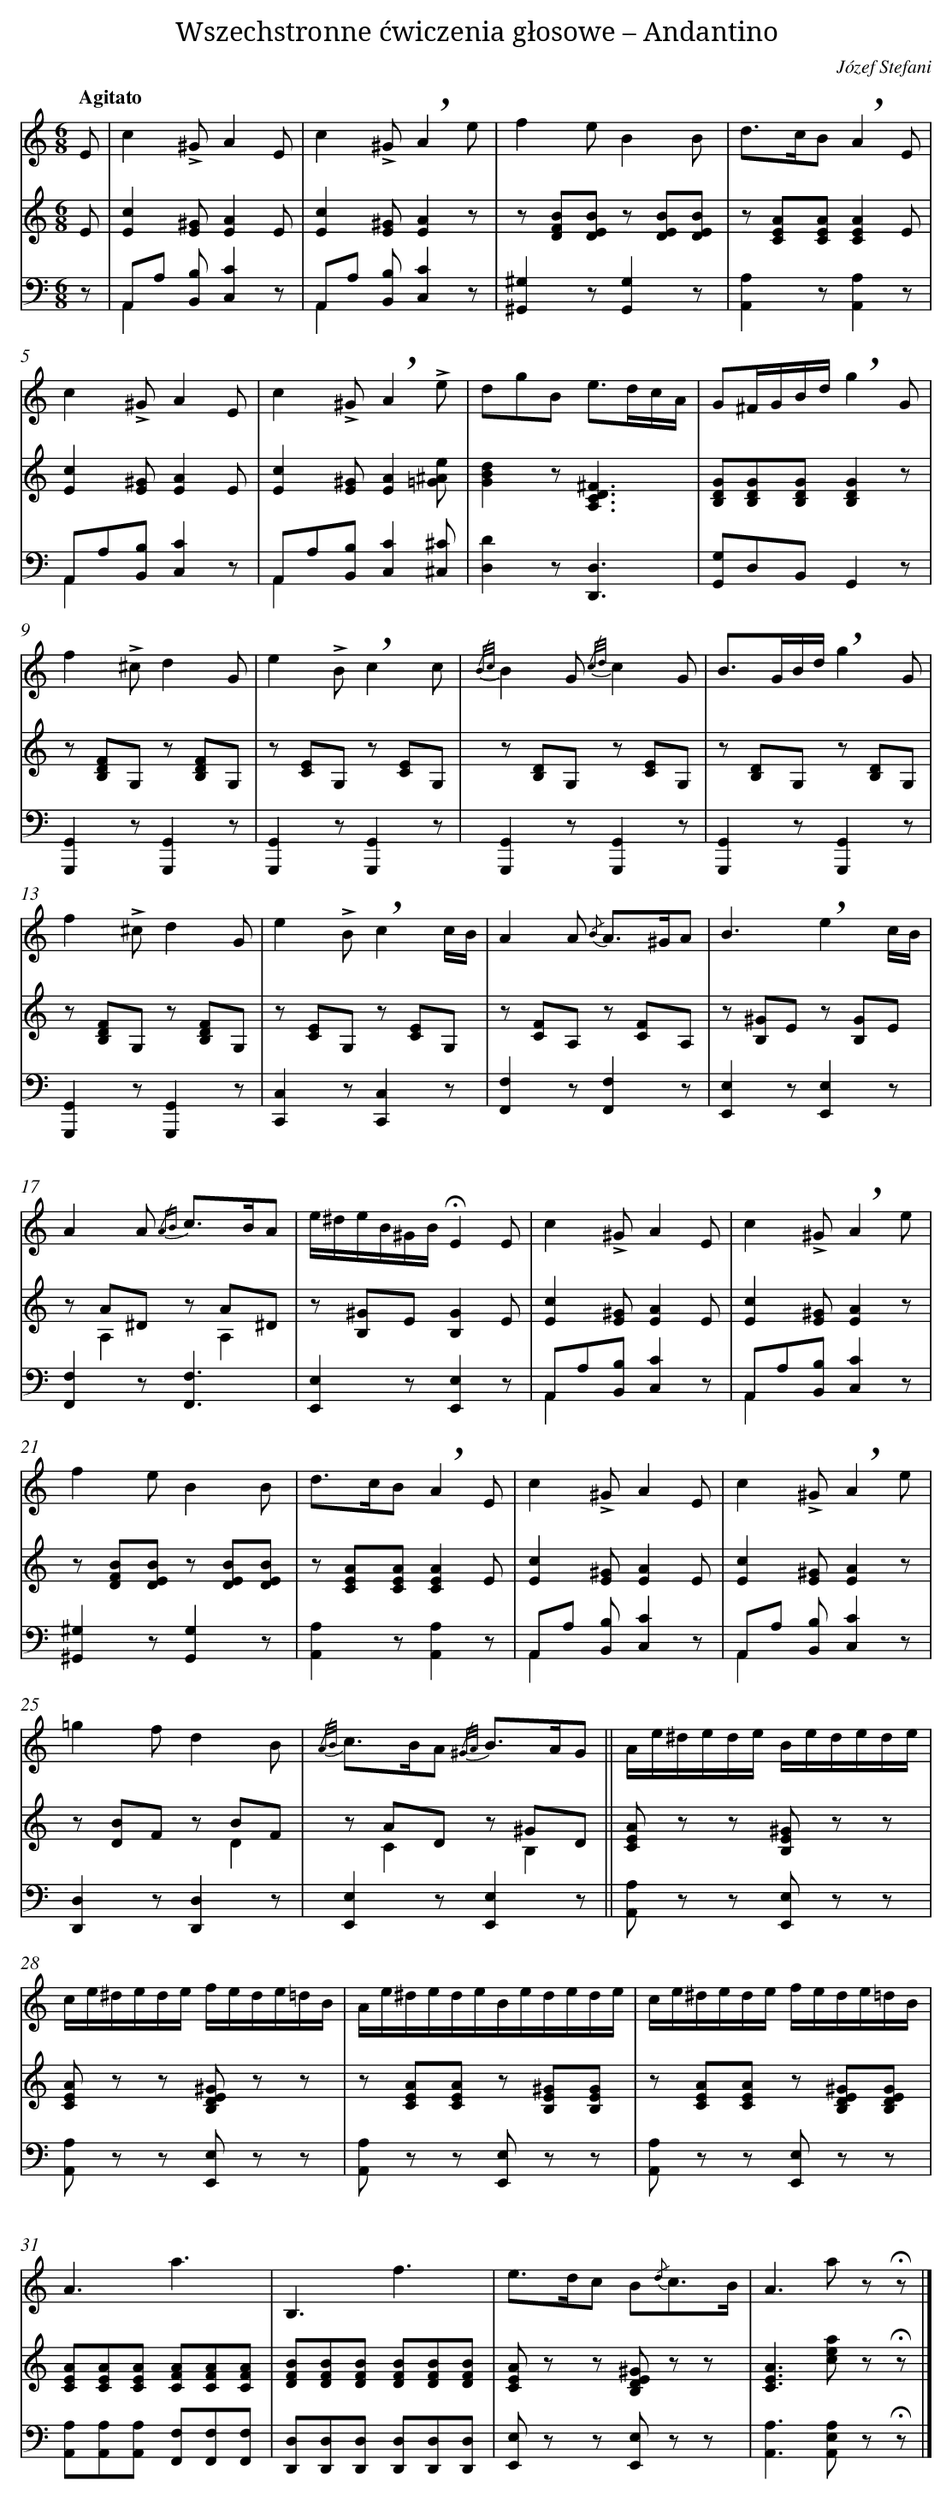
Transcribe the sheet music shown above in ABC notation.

X:1
T: Wszechstronne ćwiczenia głosowe – Andantino
C: Józef Stefani
L: 1/8
M: 6/8
Q: "Agitato"
V: 1 clef=treble
V: 2 clef=treble
V: 3 clef=bass
K: C
[V:1] E [I:setbarnb 1]|
[V:2] E |
[V:3] z |
[V:1] c2!accent!^GA2E |
[V:2] [c2E2][^GE][A2E2]E |
[V:3] A,,A, [B,B,,][C2C,2]z & A,,2xx3 |
[V:1] c2!accent!^G!breath!A2e |
[V:2] [c2E2][^GE][A2E2]z |
[V:3] A,,A, [B,B,,][C2C,2]z & A,,2xx3 |
[V:1] f2eB2B |
[V:2] z [BFD][BED] z [BED][BED] |
[V:3] [^G,2^G,,2]z[G,2G,,2]z |
[V:1] d>cB!breath!A2E |
[V:2] z [AEC][AEC][A2E2C2]E |
[V:3] [A,2A,,2]z[A,2A,,2]z |
[V:1] c2!accent!^GA2E |
[V:2] [c2E2][^GE][A2E2]E |
[V:3] A,,A,[B,B,,][C2C,2]z & A,,2xx3 |
[V:1] c2!accent!^G!breath!A2!accent!e |
[V:2] [c2E2][^GE][A2E2][e^A=G] |
[V:3] A,,A,[B,B,,][C2C,2][^C^C,] & A,,2xx3 |
[V:1] dgB e>dc/A/ |
[V:2] [d2B2G2]z[^F3D3C3A,3] |
[V:3] [D2D,2]z[D,3D,,3] |
[V:1] G^F/G/B/d/!breath!g2G |
[V:2] [GDB,][GDB,][GDB,][G2D2B,2]z |
[V:3] [G,G,,]D,B,,G,,2z |
[V:1] f2!accent!^cd2G |
[V:2] z [FDB,]G, z [FDB,]G, |
[V:3] [G,,2G,,,2]z[G,,2G,,,2]z |
[V:1] e2!accent!B!breath!c2c |
[V:2] z [EC]G, z [EC]G, |
[V:3] [G,,2G,,,2]z[G,,2G,,,2]z |
[V:1] {/B/c/}B2G {/c/d/}c2G |
[V:2] z [DB,]G, z [EC]G, |
[V:3] [G,,2G,,,2]z[G,,2G,,,2]z |
[V:1] B>GB/d/!breath!g2G |
[V:2] z [DB,]G, z [DB,]G, |
[V:3] [G,,2G,,,2]z[G,,2G,,,2]z |
[V:1] f2!accent!^cd2G |
[V:2] z [FDB,]G, z [FDB,]G, |
[V:3] [G,,2G,,,2]z[G,,2G,,,2]z |
[V:1] e2!accent!B!breath!c2c/B/ |
[V:2] z [EC]G, z [EC]G, |
[V:3] [C,2C,,2]z[C,2C,,2]z |
[V:1] A2A {/B} A>^GA |
[V:2] z [FC]A, z [FC]A, |
[V:3] [F,2F,,2]z[F,2F,,2]z |
[V:1] B3!breath!e2c/B/ |
[V:2] z [^GB,]E z [GB,]E |
[V:3] [E,2E,,2]z[E,2E,,2]z |
[V:1] A2A {/AB} c>BA |
[V:2] z A^D z A^D & xA,2xA,2 |
[V:3] [F,2F,,2]z[F,3F,,3] |
[V:1] e/^d/e/B/^G/B/!fermata!E2E |
[V:2] z [^GB,]E[G2B,2]E |
[V:3] [E,2E,,2]z[E,2E,,2]z |
[V:1] c2!accent!^GA2E |
[V:2] [c2E2][^GE][A2E2]E |
[V:3] A,,A,[B,B,,][C2C,2]z & A,,2xx3 |
[V:1] c2!accent!^G!breath!A2e |
[V:2] [c2E2][^GE][A2E2]z |
[V:3] A,,A,[B,B,,][C2C,2]z & A,,2xx3 |
[V:1] f2eB2B |
[V:2] z [BFD][BED] z [BED][BED] |
[V:3] [^G,2^G,,2]z[G,2G,,2]z |
[V:1] d>cB!breath!A2E |
[V:2] z [AEC][AEC][A2E2C2]E |
[V:3] [A,2A,,2]z[A,2A,,2]z |
[V:1] c2!accent!^GA2E |
[V:2] [c2E2][^GE][A2E2]E |
[V:3] A,,A, [B,B,,][C2C,2]z & A,,2xx3 |
[V:1] c2!accent!^G!breath!A2e |
[V:2] [c2E2][^GE][A2E2]z |
[V:3] A,,A, [B,B,,][C2C,2]z & A,,2xx3 |
[V:1] =g2fd2B |
[V:2] z [BD]F z BF & x2>x2D2 |
[V:3] [D,2D,,2]z[D,2D,,2]z |
[V:1] {/A/B/} c>BA {/^G/A/} B>AG ||
[V:2] z AD z ^GD & xC2xB,2 ||
[V:3] [E,2E,,2]z[E,2E,,2]z ||
[V:1] A/e/^d/e/d/e/ B/e/d/e/d/e/ |
[V:2] [AEC] z z [^GEB,] z z |
[V:3] [A,A,,] z z [E,E,,] z z |
[V:1] c/e/^d/e/d/e/ f/e/d/e/=d/B/ |
[V:2] [AEC] z z [^GEDB,] z z |
[V:3] [A,A,,] z z [E,E,,] z z |
[V:1] A/e/^d/e/d/e/B/e/d/e/d/e/ |
[V:2] z [AEC][AEC] z [^GEB,][GEB,] |
[V:3] [A,A,,] z z [E,E,,] z z |
[V:1] c/e/^d/e/d/e/ f/e/d/e/=d/B/ |
[V:2] z [AEC][AEC] z [^GEDB,][GEDB,] |
[V:3] [A,A,,] z z [E,E,,] z z |
[V:1] A3a3 |
[V:2] [AEC][AEC][AEC] [AFC][AFC][AFC] |
[V:3] [A,A,,][A,A,,][A,A,,] [F,F,,][F,F,,][F,F,,] |
[V:1] B,3f3 |
[V:2] [BFD][BFD][BFD] [BFD][BFD][BFD] |
[V:3] [D,D,,][D,D,,][D,D,,] [D,D,,][D,D,,][D,D,,] |
[V:1] e>dc B{/d}c3/B/ |
[V:2] [AEC] z z [^GEDB,] z z |
[V:3] [E,E,,] z z [E,E,,] z z |
[V:1] A2>a2 z !fermata!z |]
[V:2] [A2E2C2]>[a2e2c2] z !fermata!z |]
[V:3] [A,2A,,2]>[A,2E,2A,,2] z !fermata!z |]
